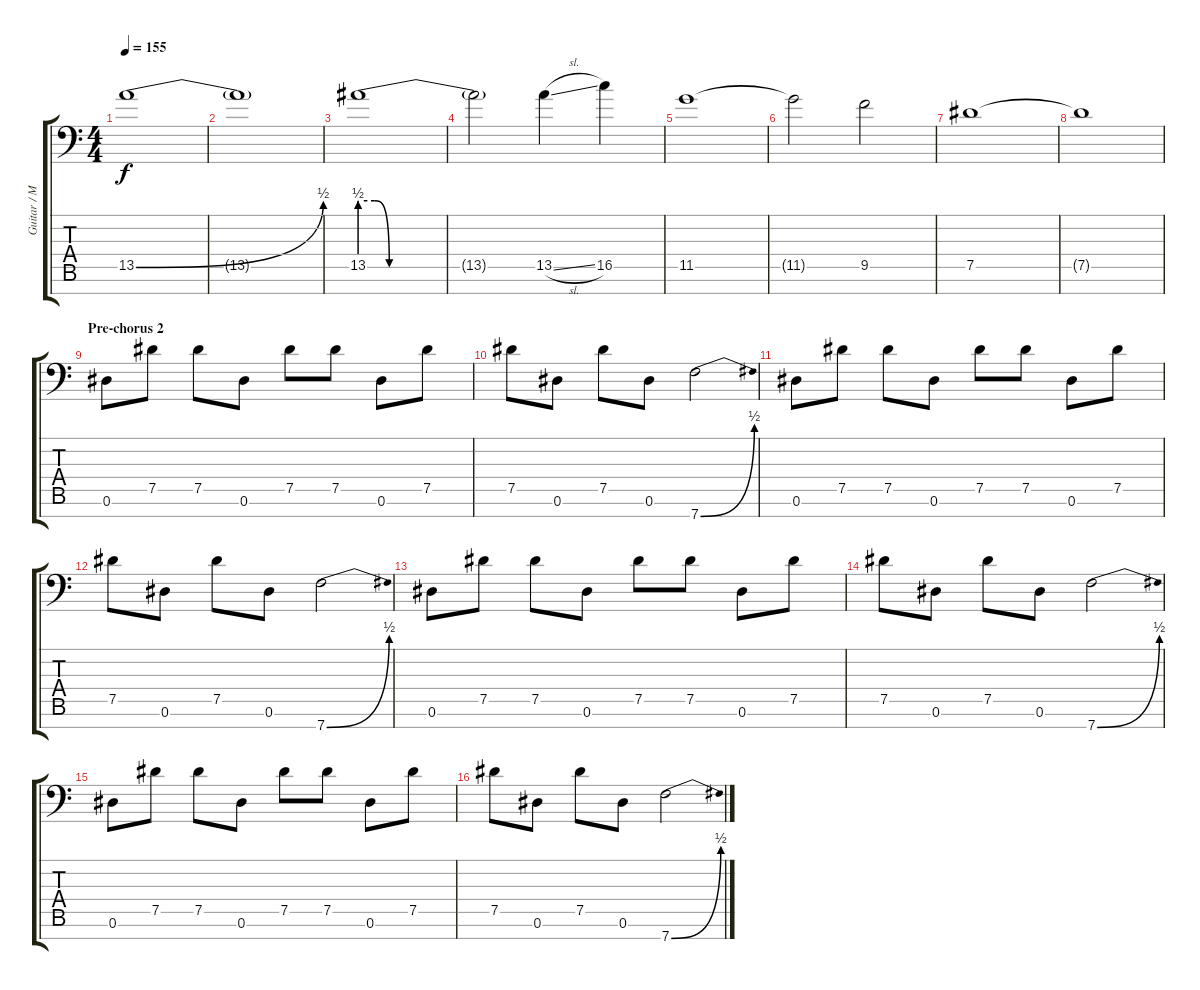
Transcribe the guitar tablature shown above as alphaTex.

\track ("Guitar / Munky" "Guitar / M") {instrument electricguitarmuted}
\staff {score tabs}
\tuning (Eb4 Bb3 Gb3 Db3 Ab2 Eb2 Bb1) {hide}
\ts (4 4)
\tempo 155
\clef f4
\ks c
13.5{be (bend 0 0 60 2)}.1{dy f} |
13.5{t}.1 |
13.5{be (custom 0 2 5 2 10 0 60 0)}.1 |
13.5{t}.2 13.5{sl}.4 16.5.4 |
11.5.1 |
11.5{t}.2 9.5.2 |
7.5.1 |
7.5{t}.1 |
\section ("" "Pre-chorus 2")
0.6.8{volume 13 instrument overdrivenguitar} 7.5.8 7.5.8 0.6.8 7.5.8 7.5.8 0.6.8 7.5.8 |
7.5.8 0.6.8 7.5.8 0.6.8 7.7{be (bend 0 0 60 2)}.2 |
0.6.8 7.5.8 7.5.8 0.6.8 7.5.8 7.5.8 0.6.8 7.5.8 |
7.5.8 0.6.8 7.5.8 0.6.8 7.7{be (bend 0 0 60 2)}.2 |
0.6.8 7.5.8 7.5.8 0.6.8 7.5.8 7.5.8 0.6.8 7.5.8 |
7.5.8 0.6.8 7.5.8 0.6.8 7.7{be (bend 0 0 60 2)}.2 |
0.6.8 7.5.8 7.5.8 0.6.8 7.5.8 7.5.8 0.6.8 7.5.8 |
7.5.8 0.6.8 7.5.8 0.6.8 7.7{be (bend 0 0 60 2)}.2
